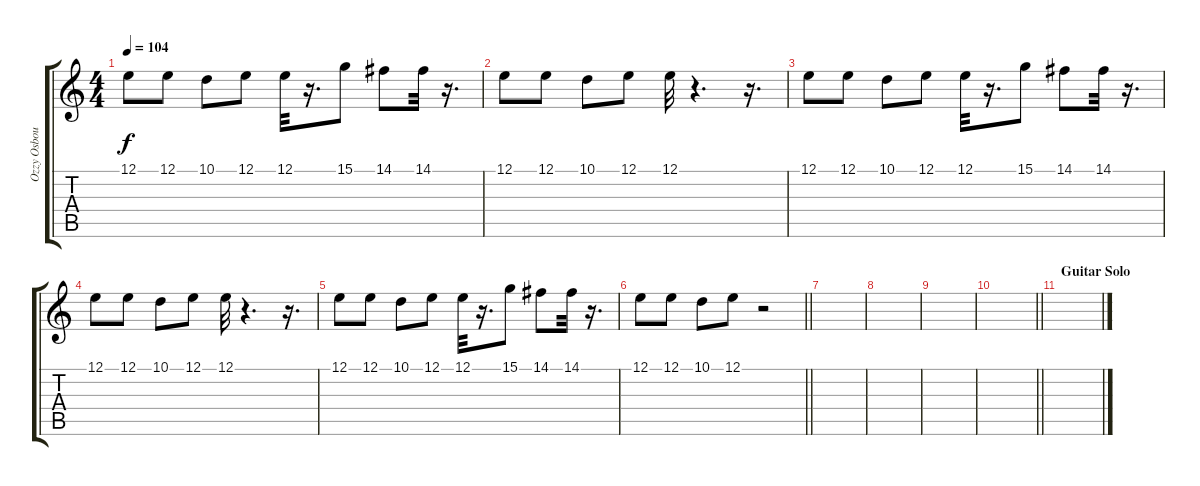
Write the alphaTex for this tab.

\track ("Ozzy Osbourne" "Ozzy Osbou") {instrument lead6voice}
\staff {score tabs}
\tuning (E4 B3 G3 D3 A2 E2) {hide}
\ts (4 4)
\tempo 104
\clef g2
\ks c
12.1.8{dy f} 12.1.8 10.1.8 12.1.8 12.1.32 r.16{d} 15.1.8 14.1.8 14.1.32 r.16{d} |
12.1.8 12.1.8 10.1.8 12.1.8 12.1.32 r.4{d} r.16{d} |
12.1.8 12.1.8 10.1.8 12.1.8 12.1.32 r.16{d} 15.1.8 14.1.8 14.1.32 r.16{d} |
12.1.8 12.1.8 10.1.8 12.1.8 12.1.32 r.4{d} r.16{d} |
12.1.8 12.1.8 10.1.8 12.1.8 12.1.32 r.16{d} 15.1.8 14.1.8 14.1.32 r.16{d} |
\barLineRight lightlight
12.1.8 12.1.8 10.1.8 12.1.8 r.2 |
|
|
|
\barLineRight lightlight
|
\section ("" "Guitar Solo")
